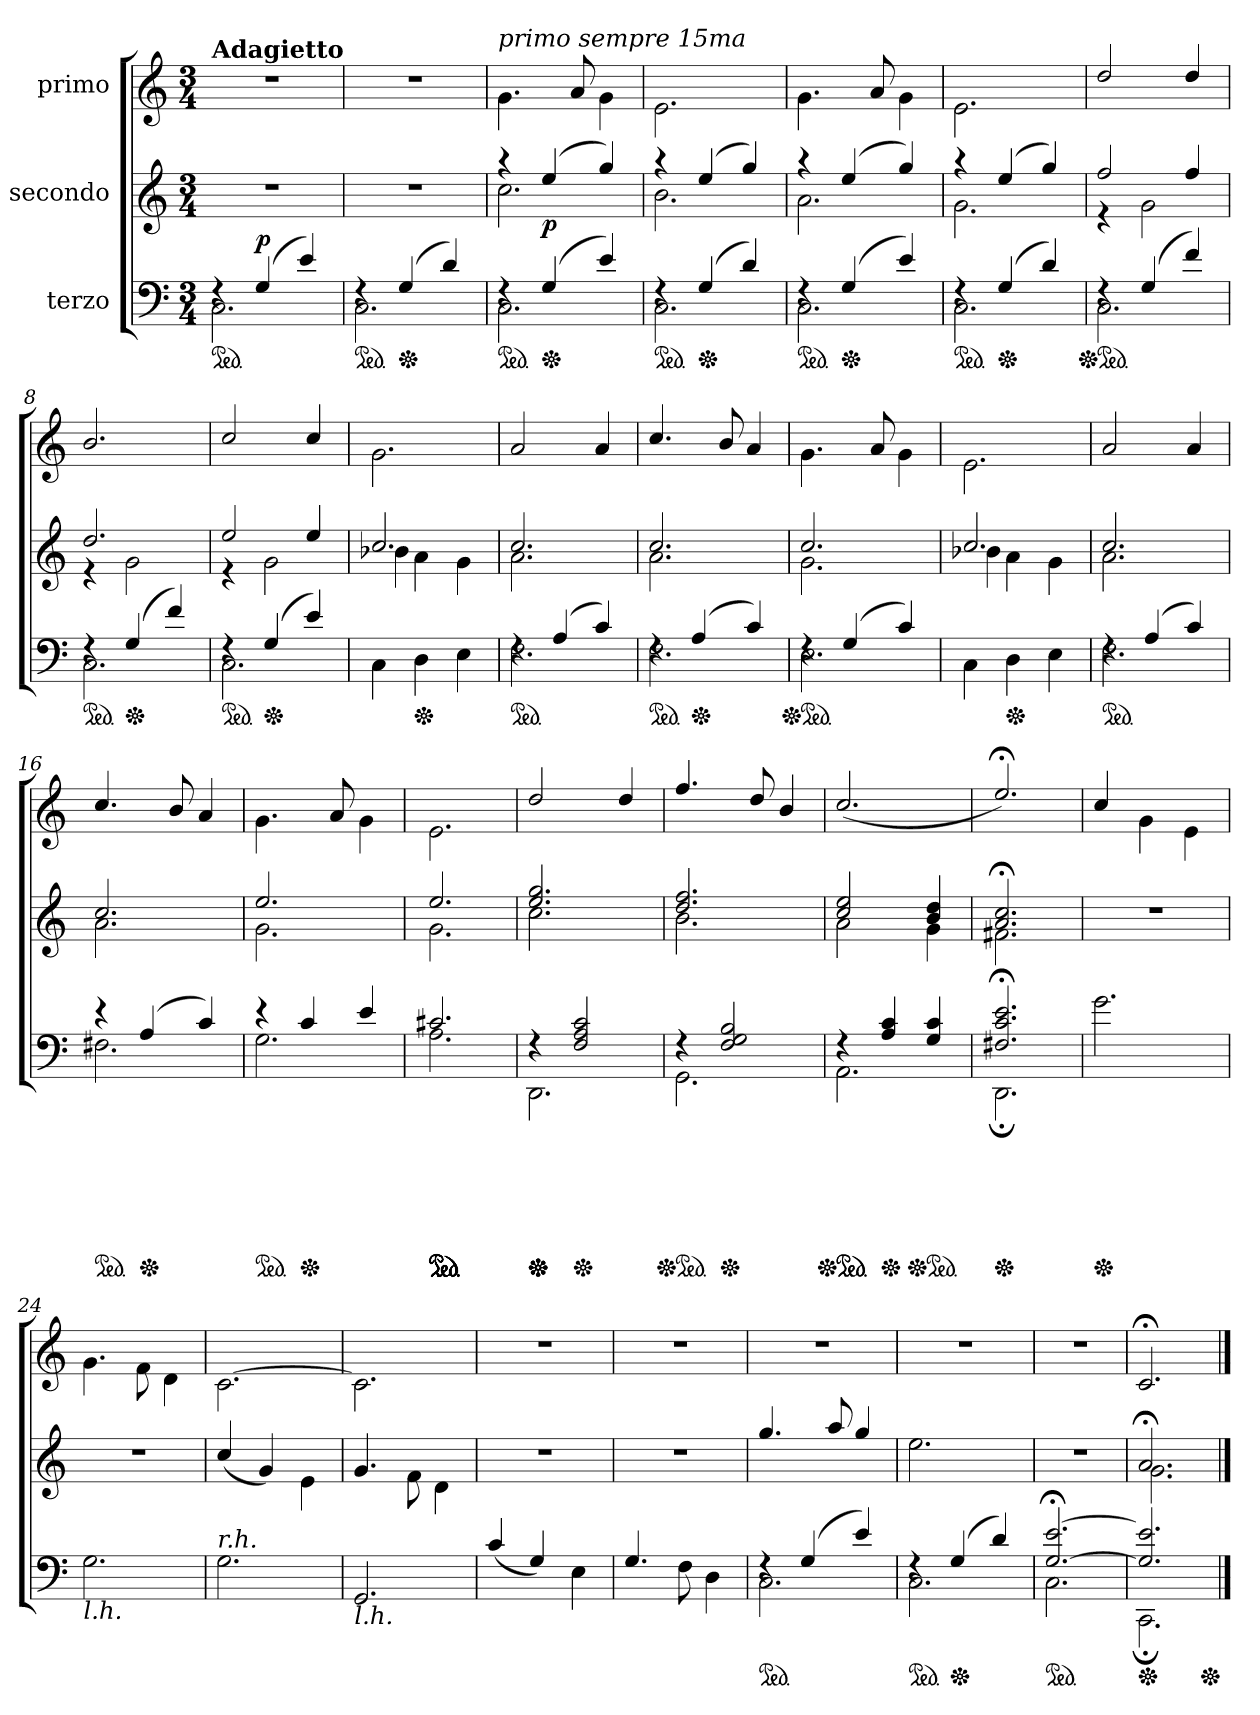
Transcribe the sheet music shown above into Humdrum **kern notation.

**kern	**dynam	**kern	**dynam	**kern
*part3	*part3	*part2	*part2	*part1
*staff3	*staff3	*staff2	*staff2	*staff1
*I"terzo	*	*I"secondo	*	*I"primo
*clefF4	*	*clefG2	*	*clefG2
*k[]	*	*k[]	*	*k[]
*M3/4	*	*M3/4	*	*M3/4
*MM60	*	*MM60	*	*MM60
*ped	*	*	*	*
=1	=1	=1	=1	=1
*^	*	*	*	*
!	!	!	!	!	!LO:TX:a:B:t=Adagietto
4rF	2.C<\	.	2.r	.	2.r
!	!	!LO:DY:a	!	!	!
(<4G/	.	p	.	.	.
4e/)	.	.	.	.	.
=2	=2	=2	=2	=2	=2
*ped	*	*	*	*	*
4rF	2.C\	.	2.r	.	2.r
*Xped	*	*	*	*	*
(<4G/	.	.	.	.	.
4d/)	.	.	.	.	.
=3	=3	=3	=3	=3	=3
*ped	*	*	*	*	*
*	*	*	*^	*	*
!	!	!	!	!	!	!LO:TX:a:i:t=primo sempre 15ma
4rF	2.C\	.	4r	2.cc<\	.	4.g<\
*Xped	*	*	*	*	*	*
!	!	!	!	!	!LO:DY:b	!
(<4G/	.	.	(<4ee/	.	p	.
.	.	.	.	.	.	8a/
4e/)	.	.	4gg/)	.	.	4g<\
=4	=4	=4	=4	=4	=4	=4
*ped	*	*	*	*	*	*
4rF	2.C\	.	4r	2.b<\	.	2.e<\
*Xped	*	*	*	*	*	*
(<4G/	.	.	(<4ee/	.	.	.
4d/)	.	.	4gg/)	.	.	.
=5	=5	=5	=5	=5	=5	=5
*ped	*	*	*	*	*	*
4rF	2.C\	.	4r	2.a<\	.	4.g\
*Xped	*	*	*	*	*	*
(<4G/	.	.	(<4ee/	.	.	.
.	.	.	.	.	.	8a/
4e/)	.	.	4gg/)	.	.	4g\
=6	=6	=6	=6	=6	=6	=6
*ped	*	*	*	*	*	*
4rF	2.C\	.	4r	2.g<\	.	2.e\
*Xped	*	*	*	*	*	*
(<4G/	.	.	(<4ee/	.	.	.
4d/)	.	.	4gg/)	.	.	.
=7	=7	=7	=7	=7	=7	=7
*Xped	*	*	*	*	*	*
*ped	*	*	*	*	*	*
4rF	2.C\	.	2ff/	4r	.	2dd/
(<4G/	.	.	.	2g\	.	.
4f/)	.	.	4ff/	.	.	4dd/
=8	=8	=8	=8	=8	=8	=8
*ped	*	*	*	*	*	*
4rF	2.C\	.	2.dd/	4r	.	2.b/
*Xped	*	*	*	*	*	*
(<4G/	.	.	.	2g\	.	.
4f/)	.	.	.	.	.	.
=9	=9	=9	=9	=9	=9	=9
*ped	*	*	*	*	*	*
4rF	2.C\	.	2ee/	4r	.	2cc/
*Xped	*	*	*	*	*	*
(<4G/	.	.	.	2g\	.	.
4e/)	.	.	4ee/	.	.	4cc/
=10	=10	=10	=10	=10	=10	=10
2.ryy	4C<\	.	2.cc/	4b-X<\	.	2.g<\
*Xped	*	*	*	*	*	*
.	4D\	.	.	4a\	.	.
.	4E\	.	.	4g\	.	.
=11	=11	=11	=11	=11	=11	=11
*ped	*	*	*	*	*	*
4rF	2.F\	.	2.cc/	2.a<\	.	2a/
(<4A/	.	.	.	.	.	.
4c/)	.	.	.	.	.	4a/
=12	=12	=12	=12	=12	=12	=12
*ped	*	*	*	*	*	*
4rF	2.F\	.	2.cc/	2.a\	.	4.cc/
*Xped	*	*	*	*	*	*
(<4A/	.	.	.	.	.	.
.	.	.	.	.	.	8b/
4c/)	.	.	.	.	.	4a/
=13	=13	=13	=13	=13	=13	=13
*Xped	*	*	*	*	*	*
*ped	*	*	*	*	*	*
4rF	2.E\	.	2.cc/	2.g\	.	4.g<\
(<4G/	.	.	.	.	.	.
.	.	.	.	.	.	8a/
4c/)	.	.	.	.	.	4g<\
=14	=14	=14	=14	=14	=14	=14
2.ryy	4C\	.	2.cc/	4b-X\	.	2.e<\
*Xped	*	*	*	*	*	*
.	4D\	.	.	4a\	.	.
.	4E\	.	.	4g\	.	.
=15	=15	=15	=15	=15	=15	=15
*ped	*	*	*	*	*	*
4rF	2.F<\	.	2.cc/	2.a\	.	2a/
(<4A/	.	.	.	.	.	.
4c/)	.	.	.	.	.	4a/
=16	=16	=16	=16	=16	=16	=16
*ped	*	*	*	*	*	*
4r	2.F#X<\	.	2.cc/	2.a\	.	4.cc/
*Xped	*	*	*	*	*	*
(<4A/	.	.	.	.	.	.
.	.	.	.	.	.	8b/
4c/)	.	.	.	.	.	4a/
=17	=17	=17	=17	=17	=17	=17
*ped	*	*	*	*	*	*
4r	2.G<\	.	2.ee/	2.g\	.	4.g\
*Xped	*	*	*	*	*	*
4c/	.	.	.	.	.	.
.	.	.	.	.	.	8a/
4e/	.	.	.	.	.	4g\
=18	=18	=18	=18	=18	=18	=18
*ped	*	*	*	*	*	*
*ped	*	*	*	*	*	*
*ped	*	*	*	*	*	*
*ped	*	*	*	*	*	*
*ped	*	*	*	*	*	*
*ped	*	*	*	*	*	*
*ped	*	*	*	*	*	*
*ped	*	*	*	*	*	*
2.c#X/	2.A<\	.	2.ee/	2.g\	.	2.e\
=19	=19	=19	=19	=19	=19	=19
*Xped	*	*	*	*	*	*
*Xped	*	*	*	*	*	*
*Xped	*	*	*	*	*	*
4rF	2.DD<\	.	2.ee/ 2.gg/	2.cc\	.	2dd/
*Xped	*	*	*	*	*	*
2F/ 2A/ 2c/	.	.	.	.	.	.
.	.	.	.	.	.	4dd/
=20	=20	=20	=20	=20	=20	=20
*Xped	*	*	*	*	*	*
*Xped	*	*	*	*	*	*
*ped	*	*	*	*	*	*
4rF	2.GG<\	.	2.dd/ 2.ff/	2.b\	.	4.ff/
*Xped	*	*	*	*	*	*
2F/ 2G/ 2B/	.	.	.	.	.	.
.	.	.	.	.	.	8dd/
.	.	.	.	.	.	4b/
=21	=21	=21	=21	=21	=21	=21
*Xped	*	*	*	*	*	*
*Xped	*	*	*	*	*	*
*ped	*	*	*	*	*	*
*ped	*	*	*	*	*	*
4rF	2.AA\	.	2cc/ 2ee/	2a\	.	(>2.cc/
*Xped	*	*	*	*	*	*
4A/ 4c/	.	.	.	.	.	.
*Xped	*	*	*	*	*	*
*ped	*	*	*	*	*	*
4G/ 4c/	.	.	4b/ 4dd/	4g\	.	.
=22	=22	=22	=22	=22	=22	=22
*Xped	*	*	*	*	*	*
2.F#X/;< 2.c/;< 2.e/;<	2.DD;\	.	2.a/;< 2.cc/;<	2.f#X\	.	2.ee;</)
*v	*v	*	*	*	*	*
*	*	*v	*v	*	*
=23	=23	=23	=23	=23
*Xped	*	*	*	*
*^	*	*^	*	*
!LO:TX:a:i:t=r.h.	!	!	!	!	!	!
*v	*v	*	*	*	*	*
*	*	*v	*v	*	*
2.g\	.	2.r	.	4cc/
.	.	.	.	4g<\
.	.	.	.	4e<\
=24	=24	=24	=24	=24
!LO:TX:b:i:t=l.h.	!	!	!	!
2.G\	.	2.r	.	4.g<\
.	.	.	.	8f<\
.	.	.	.	4d<\
=25	=25	=25	=25	=25
!LO:TX:a:i:t=r.h.	!	!	!	!
2.G\	.	(<4cc/	.	[2.c<\
.	.	4g/)	.	.
.	.	4e\	.	.
=26	=26	=26	=26	=26
!LO:TX:b:i:t=l.h.	!	!	!	!
2.GG/	.	4.g/	.	2.c\]
.	.	8f\	.	.
.	.	4d\	.	.
=27	=27	=27	=27	=27
(<4c/	.	2.r	.	2.r
4G/)	.	.	.	.
4E\	.	.	.	.
=28	=28	=28	=28	=28
4.G/	.	2.r	.	2.r
8F\	.	.	.	.
4D\	.	.	.	.
=29	=29	=29	=29	=29
*ped	*	*	*	*
*^	*	*	*	*
4rF	2.C\	.	4.gg/	.	2.r
(<4G/	.	.	.	.	.
.	.	.	8aa/	.	.
4e/)	.	.	4gg/	.	.
=30	=30	=30	=30	=30	=30
*ped	*	*	*	*	*
4rF	2.C\	.	2.ee\	.	2.r
*Xped	*	*	*	*	*
(<4G/	.	.	.	.	.
4d/)	.	.	.	.	.
=31	=31	=31	=31	=31	=31
*ped	*	*	*	*	*
[2.G/;< [2.e/;<	2.C\	.	2.r	.	2.r
=32	=32	=32	=32	=32	=32
*Xped	*	*	*	*	*
*	*	*	*^	*	*
2.G/] 2.e/]	2.CC;\	.	2.a;</	2.g\	.	2.c;</
*Xped	*	*	*	*	*	*
*v	*v	*	*	*	*	*
*	*	*v	*v	*	*
==	==	==	==	==
*-	*-	*-	*-	*-
